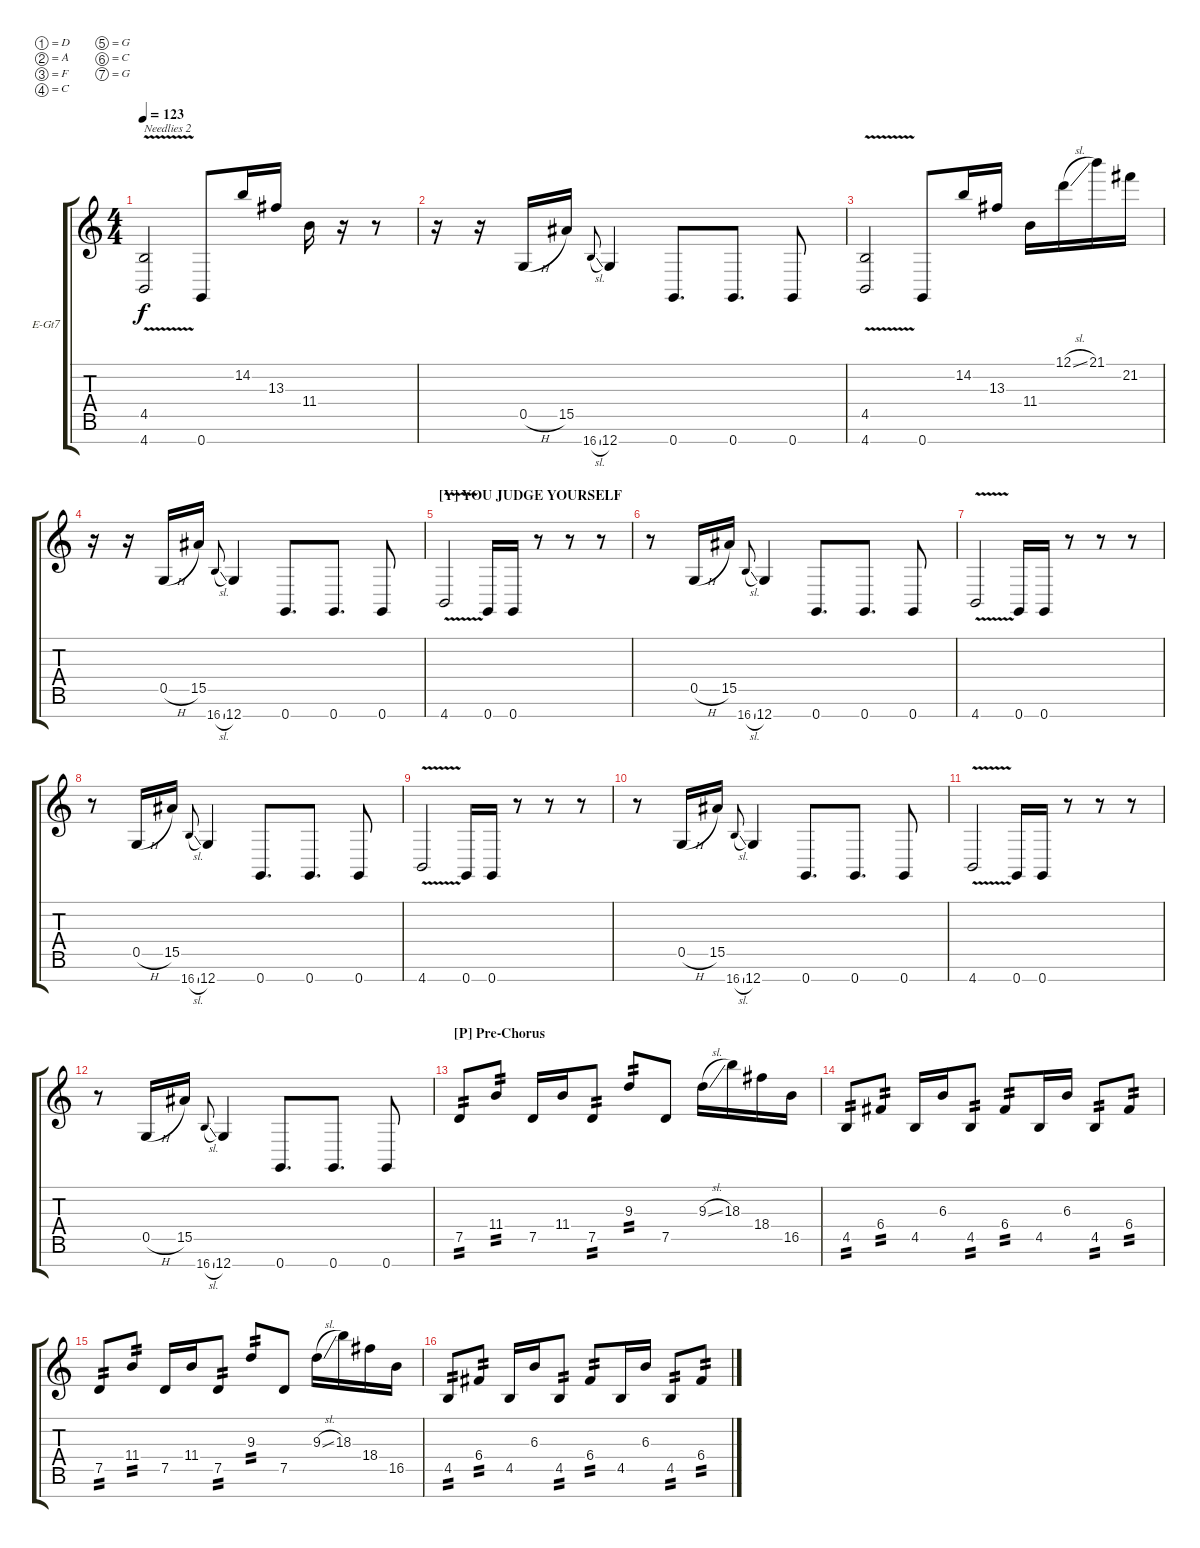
\defaultSystemsLayout 4
\bracketExtendMode groupsimilarinstruments
\firstSystemTrackNameOrientation horizontal
\otherSystemsTrackNameOrientation horizontal
\track ("Adesola" "E-Gt7") {instrument distortionguitar}
\staff {score tabs}
\tuning (D4 A3 F3 C3 G2 C2 G1)
\ts (4 4)
\tempo 123
\clef g2
\ks c
(4.7{v} 4.5{v}).2{txt "Needlies 2" dy f} 0.7.8 14.2.16 13.3.16 11.4.16 r.16 r.8 |
r.16 r.16 0.5{h}.16 15.5.16 16.7{sl}.8{gr onbeat} 12.7.4 0.7.8{d} 0.7.8{d} 0.7.8 |
(4.7{v} 4.5{v}).2 0.7.8 14.2.16 13.3.16 11.4.16 12.1{sl}.16 21.1.16 21.2.16 |
r.16 r.16 0.5{h}.16 15.5.16 16.7{sl}.8{gr onbeat} 12.7.4 0.7.8{d} 0.7.8{d} 0.7.8 |
\section ("Y" "YOU JUDGE YOURSELF")
4.7{v}.2 0.7.16 0.7.16 r.8 r.8 r.8 |
r.8 0.5{h}.16 15.5.16 16.7{sl}.8{gr onbeat} 12.7.4 0.7.8{d} 0.7.8{d} 0.7.8 |
4.7{v}.2 0.7.16 0.7.16 r.8 r.8 r.8 |
r.8 0.5{h}.16 15.5.16 16.7{sl}.8{gr onbeat} 12.7.4 0.7.8{d} 0.7.8{d} 0.7.8 |
4.7{v}.2 0.7.16 0.7.16 r.8 r.8 r.8 |
r.8 0.5{h}.16 15.5.16 16.7{sl}.8{gr onbeat} 12.7.4 0.7.8{d} 0.7.8{d} 0.7.8 |
4.7{v}.2 0.7.16 0.7.16 r.8 r.8 r.8 |
r.8 0.5{h}.16 15.5.16 16.7{sl}.8{gr onbeat} 12.7.4 0.7.8{d} 0.7.8{d} 0.7.8 |
\section ("P" "Pre-Chorus")
7.5.8{tp 2} 11.4.8{tp 2} 7.5.16 11.4.16 7.5.8{tp 2} 9.3.8{tp 2} 7.5.8 9.3{sl}.16 18.3.16 18.4.16 16.5.16 |
4.5.8{tp 2} 6.4.8{tp 2} 4.5.16 6.3.16 4.5.8{tp 2} 6.4.8{tp 2} 4.5.16 6.3.16 4.5.8{tp 2} 6.4.8{tp 2} |
7.5.8{tp 2} 11.4.8{tp 2} 7.5.16 11.4.16 7.5.8{tp 2} 9.3.8{tp 2} 7.5.8 9.3{sl}.16 18.3.16 18.4.16 16.5.16 |
4.5.8{tp 2} 6.4.8{tp 2} 4.5.16 6.3.16 4.5.8{tp 2} 6.4.8{tp 2} 4.5.16 6.3.16 4.5.8{tp 2} 6.4.8{tp 2}
